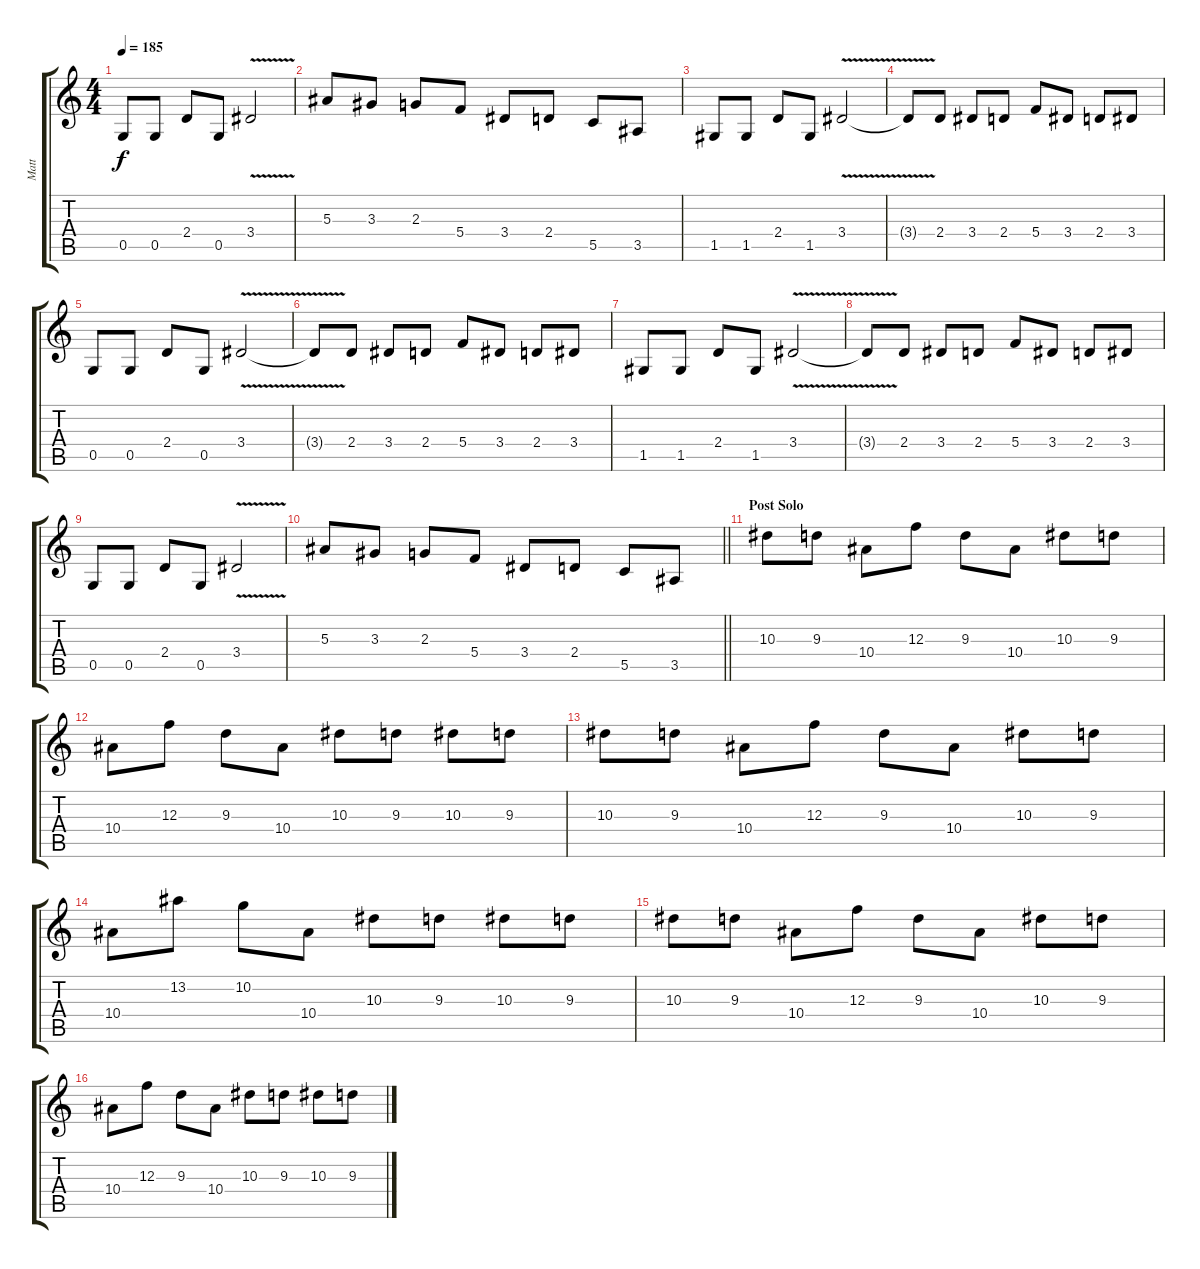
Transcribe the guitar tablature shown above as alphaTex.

\track ("Matt" "Matt") {instrument distortionguitar}
\staff {score tabs}
\tuning (D4 A3 F3 C3 G2 C2) {hide}
\ts (4 4)
\tempo 185
\clef g2
\ks c
0.5.8{dy f} 0.5.8 2.4.8 0.5.8 3.4{v}.2 |
5.3.8 3.3.8 2.3.8 5.4.8 3.4.8 2.4.8 5.5.8 3.5.8 |
1.5.8 1.5.8 2.4.8 1.5.8 3.4{v}.2 |
3.4{t}.8 2.4.8 3.4.8 2.4.8 5.4.8 3.4.8 2.4.8 3.4.8 |
0.5.8 0.5.8 2.4.8 0.5.8 3.4{v}.2 |
3.4{t}.8 2.4.8 3.4.8 2.4.8 5.4.8 3.4.8 2.4.8 3.4.8 |
1.5.8 1.5.8 2.4.8 1.5.8 3.4{v}.2 |
3.4{t}.8 2.4.8 3.4.8 2.4.8 5.4.8 3.4.8 2.4.8 3.4.8 |
0.5.8 0.5.8 2.4.8 0.5.8 3.4{v}.2 |
\barLineRight lightlight
5.3.8 3.3.8 2.3.8 5.4.8 3.4.8 2.4.8 5.5.8 3.5.8 |
\section ("" "Post Solo")
10.3.8 9.3.8 10.4.8 12.3.8 9.3.8 10.4.8 10.3.8 9.3.8 |
10.4.8 12.3.8 9.3.8 10.4.8 10.3.8 9.3.8 10.3.8 9.3.8 |
10.3.8 9.3.8 10.4.8 12.3.8 9.3.8 10.4.8 10.3.8 9.3.8 |
10.4.8 13.2.8 10.2.8 10.4.8 10.3.8 9.3.8 10.3.8 9.3.8 |
10.3.8 9.3.8 10.4.8 12.3.8 9.3.8 10.4.8 10.3.8 9.3.8 |
10.4.8 12.3.8 9.3.8 10.4.8 10.3.8 9.3.8 10.3.8 9.3.8
